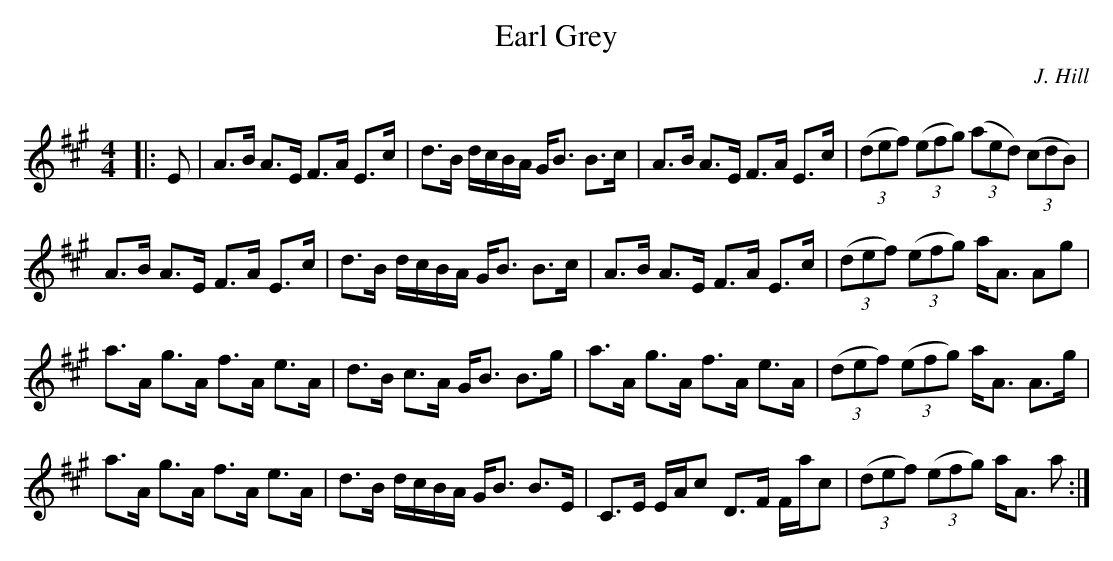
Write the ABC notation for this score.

X:1
T: Earl Grey
C:J. Hill
Q: 128
K:A
M:4/4
L:1/16
|:E2|A3B A3E F3A E3c|d3B dcBA GB3 B3c|A3B A3E F3A E3c|((3d2e2f2) ((3e2f2g2) ((3a2e2d2) ((3c2d2B2)|
A3B A3E F3A E3c|d3B dcBA GB3 B3c|A3B A3E F3A E3c|((3d2e2f2) ((3e2f2g2) aA3 A2g2|
a3A g3A f3A e3A|d3B c3A GB3 B3g|a3A g3A f3A e3A|((3d2e2f2) ((3e2f2g2) aA3 A3g|
a3A g3A f3A e3A|d3B dcBA GB3 B3E|C3E EAc2 D3F Fac2|((3d2e2f2) ((3e2f2g2) aA3 a2:|
